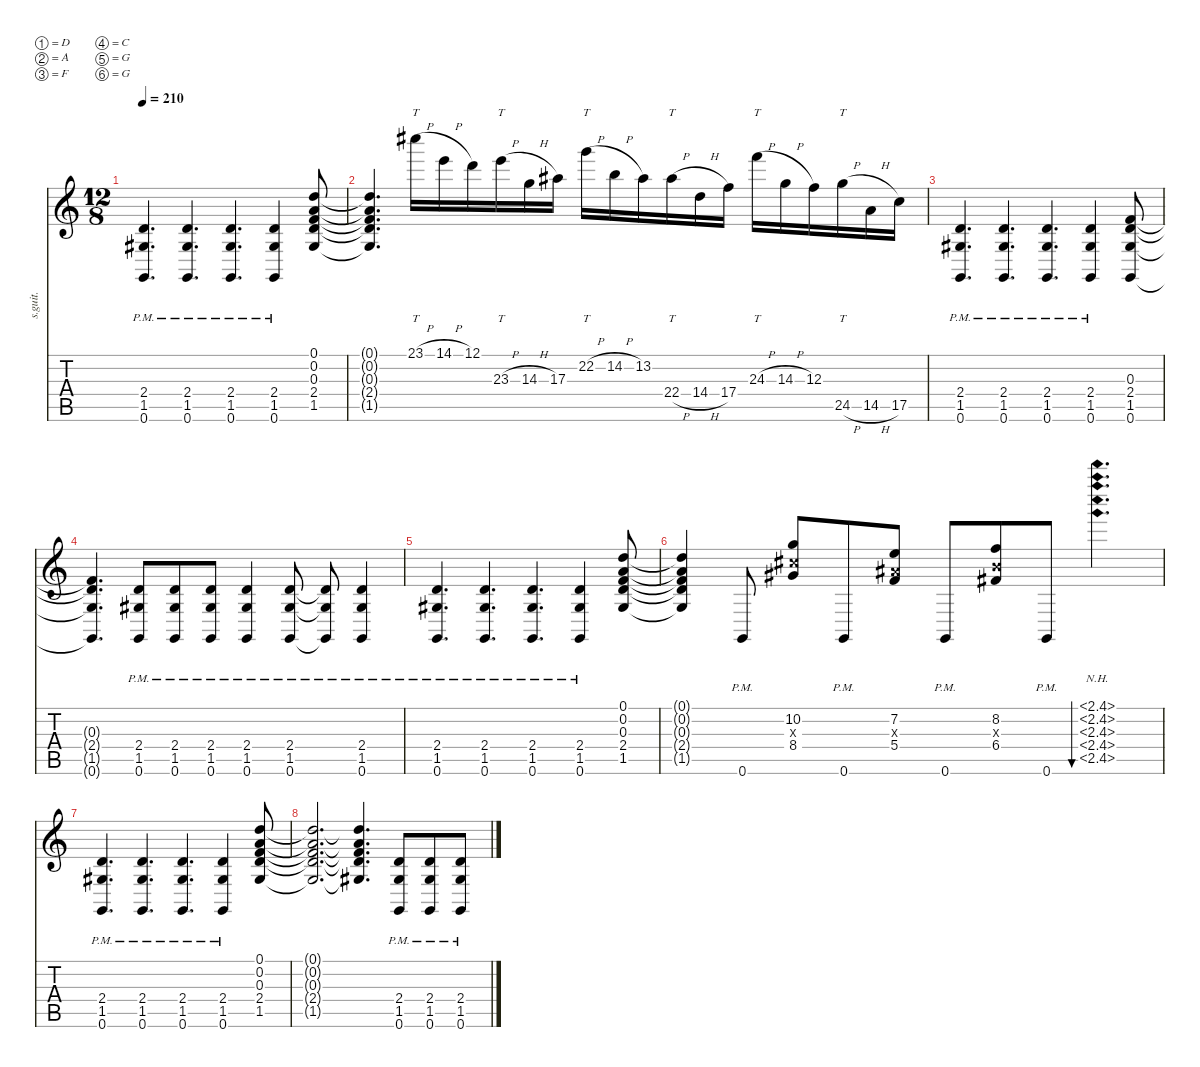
\defaultSystemsLayout 4
\hideDynamics
\bracketExtendMode nobrackets
\track ("Rythm Guitar 1 (w/solo)" "s.guit.") {instrument distortionguitar}
\staff {score tabs}
\tuning (D4 A3 F3 C3 G2 G1)
\ts (12 8)
\tempo 210
\clef g2
\ks c
(2.4{pm} 1.5{pm acc #} 0.6{pm}).4{d lyrics (0 "") lyrics (1 "") lyrics (2 "") lyrics (3 "") lyrics (4 "") dy mf} (2.4{pm} 1.5{pm acc #} 0.6{pm}).4{d lyrics (0 "") lyrics (1 "") lyrics (2 "") lyrics (3 "") lyrics (4 "")} (2.4{pm} 1.5{pm acc #} 0.6{pm}).4{d lyrics (0 "") lyrics (1 "") lyrics (2 "") lyrics (3 "") lyrics (4 "")} (2.4{pm} 1.5{pm acc #} 0.6{pm}).4{lyrics (0 "") lyrics (1 "") lyrics (2 "") lyrics (3 "") lyrics (4 "")} (0.1 0.2 0.3 2.4 1.5{acc #}).8{lyrics (0 "") lyrics (1 "") lyrics (2 "") lyrics (3 "") lyrics (4 "")} |
(0.1{t} 0.2{t} 0.3{t} 2.4{t} 1.5{t acc #}).4{d lyrics (0 "") lyrics (1 "") lyrics (2 "") lyrics (3 "") lyrics (4 "")} 23.1{h acc #}.16{tt lyrics (0 "") lyrics (1 "") lyrics (2 "") lyrics (3 "") lyrics (4 "")} 14.1{h}.16{lyrics (0 "") lyrics (1 "") lyrics (2 "") lyrics (3 "") lyrics (4 "")} 12.1.16{lyrics (0 "") lyrics (1 "") lyrics (2 "") lyrics (3 "") lyrics (4 "")} 23.3{h}.16{tt lyrics (0 "") lyrics (1 "") lyrics (2 "") lyrics (3 "") lyrics (4 "")} 14.3{h}.16{lyrics (0 "") lyrics (1 "") lyrics (2 "") lyrics (3 "") lyrics (4 "")} 17.3{acc #}.16{lyrics (0 "") lyrics (1 "") lyrics (2 "") lyrics (3 "") lyrics (4 "")} 22.2{h}.16{tt lyrics (0 "") lyrics (1 "") lyrics (2 "") lyrics (3 "") lyrics (4 "")} 14.2{h}.16{lyrics (0 "") lyrics (1 "") lyrics (2 "") lyrics (3 "") lyrics (4 "")} 13.2{acc #}.16{lyrics (0 "") lyrics (1 "") lyrics (2 "") lyrics (3 "") lyrics (4 "")} 22.4{h acc #}.16{tt lyrics (0 "") lyrics (1 "") lyrics (2 "") lyrics (3 "") lyrics (4 "")} 14.4{h}.16{lyrics (0 "") lyrics (1 "") lyrics (2 "") lyrics (3 "") lyrics (4 "")} 17.4.16{lyrics (0 "") lyrics (1 "") lyrics (2 "") lyrics (3 "") lyrics (4 "")} 24.3{h}.16{tt lyrics (0 "") lyrics (1 "") lyrics (2 "") lyrics (3 "") lyrics (4 "")} 14.3{h}.16{lyrics (0 "") lyrics (1 "") lyrics (2 "") lyrics (3 "") lyrics (4 "")} 12.3.16{lyrics (0 "") lyrics (1 "") lyrics (2 "") lyrics (3 "") lyrics (4 "")} 24.5{h}.16{tt lyrics (0 "") lyrics (1 "") lyrics (2 "") lyrics (3 "") lyrics (4 "")} 14.5{h}.16{lyrics (0 "") lyrics (1 "") lyrics (2 "") lyrics (3 "") lyrics (4 "")} 17.5.16{lyrics (0 "") lyrics (1 "") lyrics (2 "") lyrics (3 "") lyrics (4 "")} |
(2.4{pm} 1.5{pm acc #} 0.6{pm}).4{d lyrics (0 "") lyrics (1 "") lyrics (2 "") lyrics (3 "") lyrics (4 "")} (2.4{pm} 1.5{pm acc #} 0.6{pm}).4{d lyrics (0 "") lyrics (1 "") lyrics (2 "") lyrics (3 "") lyrics (4 "")} (2.4{pm} 1.5{pm acc #} 0.6{pm}).4{d lyrics (0 "") lyrics (1 "") lyrics (2 "") lyrics (3 "") lyrics (4 "")} (2.4{pm} 1.5{pm acc #} 0.6{pm}).4{lyrics (0 "") lyrics (1 "") lyrics (2 "") lyrics (3 "") lyrics (4 "")} (0.3 2.4 1.5{acc #} 0.6).8{lyrics (0 "") lyrics (1 "") lyrics (2 "") lyrics (3 "") lyrics (4 "")} |
(0.3{t} 2.4{t} 1.5{t acc #} 0.6{t}).4{d lyrics (0 "") lyrics (1 "") lyrics (2 "") lyrics (3 "") lyrics (4 "")} (2.4{pm} 1.5{pm acc #} 0.6{pm}).8{lyrics (0 "") lyrics (1 "") lyrics (2 "") lyrics (3 "") lyrics (4 "")} (2.4{pm} 1.5{pm acc #} 0.6{pm}).8{lyrics (0 "") lyrics (1 "") lyrics (2 "") lyrics (3 "") lyrics (4 "")} (2.4{pm} 1.5{pm acc #} 0.6{pm}).8{lyrics (0 "") lyrics (1 "") lyrics (2 "") lyrics (3 "") lyrics (4 "")} (2.4{pm} 1.5{pm acc #} 0.6{pm}).4{lyrics (0 "") lyrics (1 "") lyrics (2 "") lyrics (3 "") lyrics (4 "")} (2.4{pm} 1.5{pm acc #} 0.6{pm}).8{lyrics (0 "") lyrics (1 "") lyrics (2 "") lyrics (3 "") lyrics (4 "")} (0.6{pm t} 1.5{pm t acc #} 2.4{pm t}).8{lyrics (0 "") lyrics (1 "") lyrics (2 "") lyrics (3 "") lyrics (4 "")} (2.4{pm} 1.5{pm acc #} 0.6{pm}).4{lyrics (0 "") lyrics (1 "") lyrics (2 "") lyrics (3 "") lyrics (4 "")} |
(2.4{pm} 1.5{pm acc #} 0.6{pm}).4{d lyrics (0 "") lyrics (1 "") lyrics (2 "") lyrics (3 "") lyrics (4 "")} (2.4{pm} 1.5{pm acc #} 0.6{pm}).4{d lyrics (0 "") lyrics (1 "") lyrics (2 "") lyrics (3 "") lyrics (4 "")} (2.4{pm} 1.5{pm acc #} 0.6{pm}).4{d lyrics (0 "") lyrics (1 "") lyrics (2 "") lyrics (3 "") lyrics (4 "")} (2.4{pm} 1.5{pm acc #} 0.6{pm}).4{lyrics (0 "") lyrics (1 "") lyrics (2 "") lyrics (3 "") lyrics (4 "")} (0.1 0.2 0.3 2.4 1.5{acc #}).8{lyrics (0 "") lyrics (1 "") lyrics (2 "") lyrics (3 "") lyrics (4 "")} |
(0.1{t} 0.2{t} 0.3{t} 2.4{t} 1.5{t acc #}).4{lyrics (0 "") lyrics (1 "") lyrics (2 "") lyrics (3 "") lyrics (4 "")} 0.6{pm}.8{lyrics (0 "") lyrics (1 "") lyrics (2 "") lyrics (3 "") lyrics (4 "")} (10.2 8.4{acc #} 8.3{x acc #}).8{lyrics (0 "") lyrics (1 "") lyrics (2 "") lyrics (3 "") lyrics (4 "")} 0.6{pm}.8{lyrics (0 "") lyrics (1 "") lyrics (2 "") lyrics (3 "") lyrics (4 "")} (7.2 5.4 5.3{x acc #}).8{lyrics (0 "") lyrics (1 "") lyrics (2 "") lyrics (3 "") lyrics (4 "")} 0.6{pm}.8{lyrics (0 "") lyrics (1 "") lyrics (2 "") lyrics (3 "") lyrics (4 "")} (8.2 6.4{acc #} 6.3{x}).8{lyrics (0 "") lyrics (1 "") lyrics (2 "") lyrics (3 "") lyrics (4 "")} 0.6{pm}.8{lyrics (0 "") lyrics (1 "") lyrics (2 "") lyrics (3 "") lyrics (4 "")} (2.1{nh} 2.2{nh} 2.3{nh} 2.4{nh} 2.5{nh}).4{d bu 30 lyrics (0 "") lyrics (1 "") lyrics (2 "") lyrics (3 "") lyrics (4 "")} |
(2.4{pm} 1.5{pm acc #} 0.6{pm}).4{d lyrics (0 "") lyrics (1 "") lyrics (2 "") lyrics (3 "") lyrics (4 "")} (2.4{pm} 1.5{pm acc #} 0.6{pm}).4{d lyrics (0 "") lyrics (1 "") lyrics (2 "") lyrics (3 "") lyrics (4 "")} (2.4{pm} 1.5{pm acc #} 0.6{pm}).4{d lyrics (0 "") lyrics (1 "") lyrics (2 "") lyrics (3 "") lyrics (4 "")} (2.4{pm} 1.5{pm acc #} 0.6{pm}).4{lyrics (0 "") lyrics (1 "") lyrics (2 "") lyrics (3 "") lyrics (4 "")} (0.1 0.2 0.3 2.4 1.5{acc #}).8{lyrics (0 "") lyrics (1 "") lyrics (2 "") lyrics (3 "") lyrics (4 "")} |
(0.1{t} 0.2{t} 0.3{t} 2.4{t} 1.5{t acc #}).2{d lyrics (0 "") lyrics (1 "") lyrics (2 "") lyrics (3 "") lyrics (4 "")} (0.1{t} 0.2{t} 0.3{t} 2.4{t} 1.5{t acc #}).4{d lyrics (0 "") lyrics (1 "") lyrics (2 "") lyrics (3 "") lyrics (4 "")} (2.4{pm} 1.5{pm acc #} 0.6{pm}).8{lyrics (0 "") lyrics (1 "") lyrics (2 "") lyrics (3 "") lyrics (4 "")} (2.4{pm} 1.5{pm acc #} 0.6{pm}).8{lyrics (0 "") lyrics (1 "") lyrics (2 "") lyrics (3 "") lyrics (4 "")} (2.4{pm} 1.5{pm acc #} 0.6{pm}).8{lyrics (0 "") lyrics (1 "") lyrics (2 "") lyrics (3 "") lyrics (4 "")}
